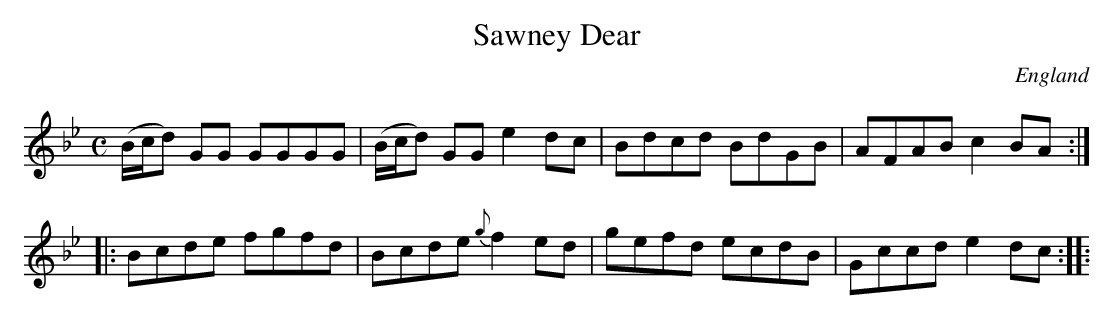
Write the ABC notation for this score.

X:1
T:Sawney Dear
L:1/8
M:C
O:England
K:Bb
(B/c/d) GG GGGG | (B/c/d) GG e2dc |\
Bdcd       BdGB | AFAB    c2 BA ::
Bcde       fgfd | Bcde  {g}f2ed |\
gefd       ecdB | Gccd    e2dc ::
